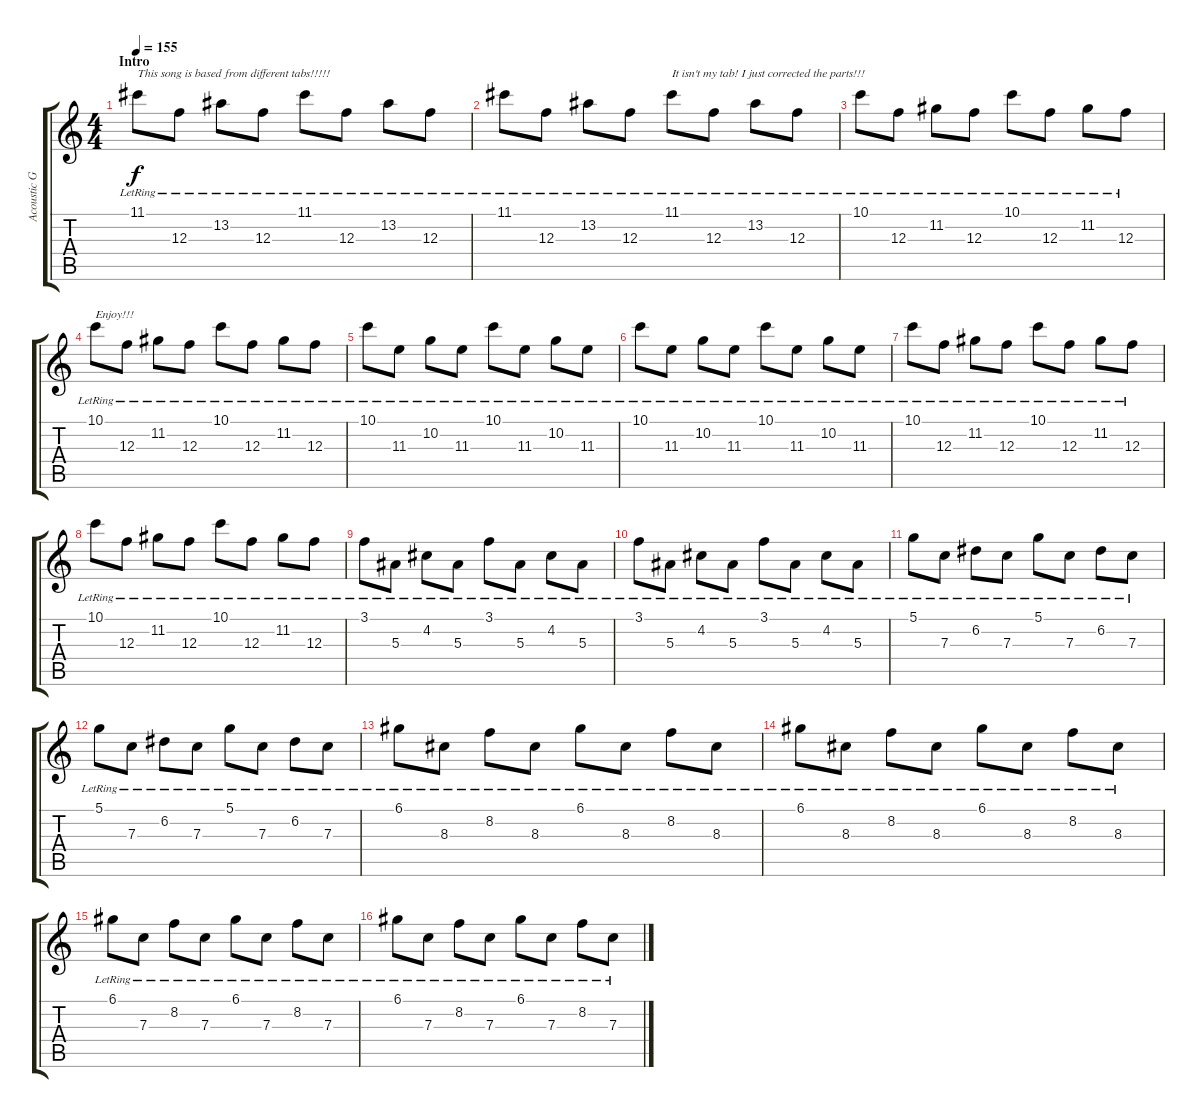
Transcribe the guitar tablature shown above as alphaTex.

\track ("Acoustic Guitar " "Acoustic G") {instrument acousticguitarnylon}
\staff {score tabs}
\tuning (D4 A3 F3 C3 G2 C2) {hide}
\ts (4 4)
\section ("" "Intro")
\tempo 155
\clef g2
\ks c
11.1{lr}.8{txt "This song is based from different tabs!!!!!" dy f instrument acousticguitarnylon} 12.3{lr}.8 13.2{lr}.8 12.3{lr}.8 11.1{lr}.8 12.3{lr}.8 13.2{lr}.8 12.3{lr}.8 |
11.1{lr}.8 12.3{lr}.8 13.2{lr}.8 12.3{lr}.8 11.1{lr}.8{txt "It isn't my tab! I just corrected the parts!!! "} 12.3{lr}.8 13.2{lr}.8 12.3{lr}.8 |
10.1{lr}.8 12.3{lr}.8 11.2{lr}.8 12.3{lr}.8 10.1{lr}.8 12.3{lr}.8 11.2{lr}.8 12.3{lr}.8 |
10.1{lr}.8{txt "Enjoy!!!"} 12.3{lr}.8 11.2{lr}.8 12.3{lr}.8 10.1{lr}.8 12.3{lr}.8 11.2{lr}.8 12.3{lr}.8 |
10.1{lr}.8 11.3{lr}.8 10.2{lr}.8 11.3{lr}.8 10.1{lr}.8 11.3{lr}.8 10.2{lr}.8 11.3{lr}.8 |
10.1{lr}.8 11.3{lr}.8 10.2{lr}.8 11.3{lr}.8 10.1{lr}.8 11.3{lr}.8 10.2{lr}.8 11.3{lr}.8 |
10.1{lr}.8 12.3{lr}.8 11.2{lr}.8 12.3{lr}.8 10.1{lr}.8 12.3{lr}.8 11.2{lr}.8 12.3{lr}.8 |
10.1{lr}.8 12.3{lr}.8 11.2{lr}.8 12.3{lr}.8 10.1{lr}.8 12.3{lr}.8 11.2{lr}.8 12.3{lr}.8 |
3.1{lr}.8 5.3{lr}.8 4.2{lr}.8 5.3{lr}.8 3.1{lr}.8 5.3{lr}.8 4.2{lr}.8 5.3{lr}.8 |
3.1{lr}.8 5.3{lr}.8 4.2{lr}.8 5.3{lr}.8 3.1{lr}.8 5.3{lr}.8 4.2{lr}.8 5.3{lr}.8 |
5.1{lr}.8 7.3{lr}.8 6.2{lr}.8 7.3{lr}.8 5.1{lr}.8 7.3{lr}.8 6.2{lr}.8 7.3{lr}.8 |
5.1{lr}.8 7.3{lr}.8 6.2{lr}.8 7.3{lr}.8 5.1{lr}.8 7.3{lr}.8 6.2{lr}.8 7.3{lr}.8 |
6.1{lr}.8 8.3{lr}.8 8.2{lr}.8 8.3{lr}.8 6.1{lr}.8 8.3{lr}.8 8.2{lr}.8 8.3{lr}.8 |
6.1{lr}.8 8.3{lr}.8 8.2{lr}.8 8.3{lr}.8 6.1{lr}.8 8.3{lr}.8 8.2{lr}.8 8.3{lr}.8 |
6.1{lr}.8 7.3{lr}.8 8.2{lr}.8 7.3{lr}.8 6.1{lr}.8 7.3{lr}.8 8.2{lr}.8 7.3{lr}.8 |
6.1{lr}.8 7.3{lr}.8 8.2{lr}.8 7.3{lr}.8 6.1{lr}.8 7.3{lr}.8 8.2{lr}.8 7.3{lr}.8
